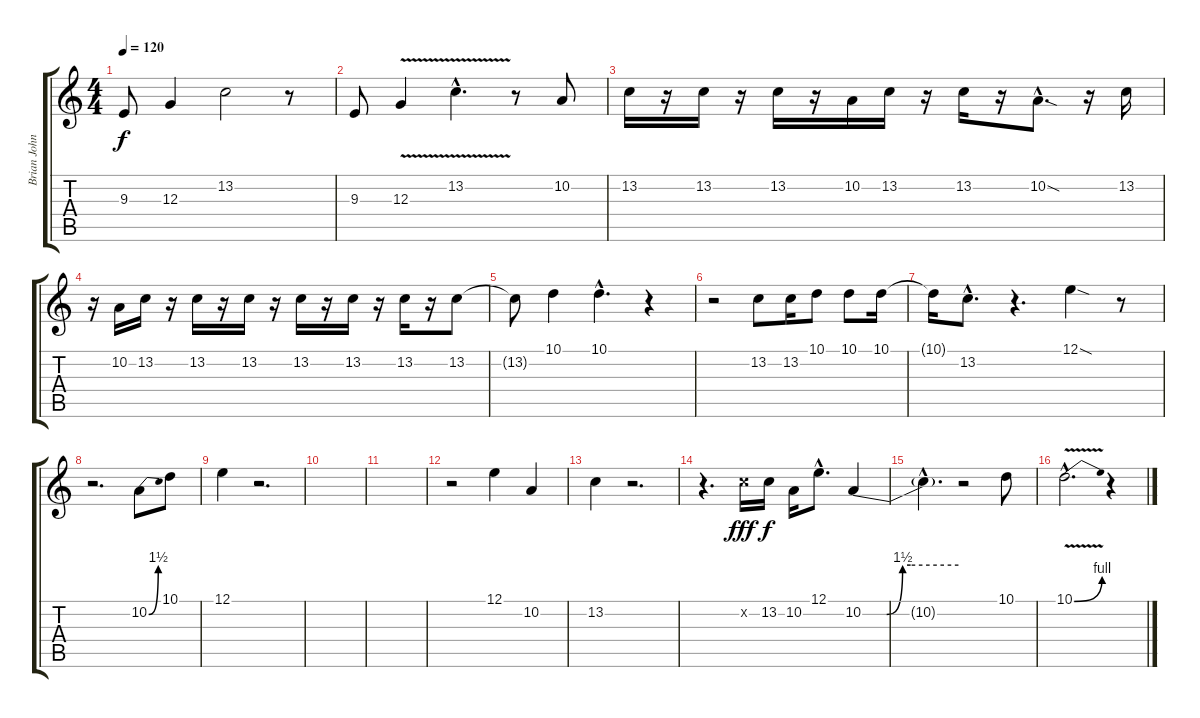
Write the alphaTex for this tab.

\track ("Brian Johnson" "Brian John") {instrument lead2sawtooth}
\staff {score tabs}
\tuning (E4 B3 G3 D3 A2 E2) {hide}
\ts (4 4)
\tempo 120
\clef g2
\ks c
9.3.8{dy f} 12.3.4 13.2.2 r.8 |
9.3.8 12.3{v}.4 13.2{v hac}.4{d} r.8 10.2.8 |
13.2.16 r.16 13.2.16 r.16 13.2.16 r.16 10.2.16 13.2.16 r.16 13.2.16 r.16 10.2{sod hac}.8{d} r.16 13.2.16 |
r.16 10.2.16 13.2.16 r.16 13.2.16 r.16 13.2.16 r.16 13.2.16 r.16 13.2.16 r.16 13.2.16 r.16 13.2.8 |
13.2{t}.8 10.1.4 10.1{hac}.4{d} r.4 |
r.2 13.2.8 13.2.16 10.1.8 10.1.8 10.1.16 |
10.1{t}.16 13.2{hac}.8{d} r.4{d} 12.1{sod}.4 r.8 |
r.2{d} 10.2{be (bend 0 0 60 6)}.8 10.1.8 |
12.1.4 r.2{d} |
|
|
r.2 12.1.4 10.2.4 |
13.2.4 r.2{d} |
r.4{d} 13.2{x}.16{dy fff} 13.2.16{dy f} 10.2.16 12.1{hac}.8{d} 10.2{be (custom 0 0 15 0 25 6 30 6 60 6)}.4 |
10.2{hac t}.4{d} r.2 10.1.8 |
10.1{be (bend 0 0 60 4) v hac}.2{d} r.4
